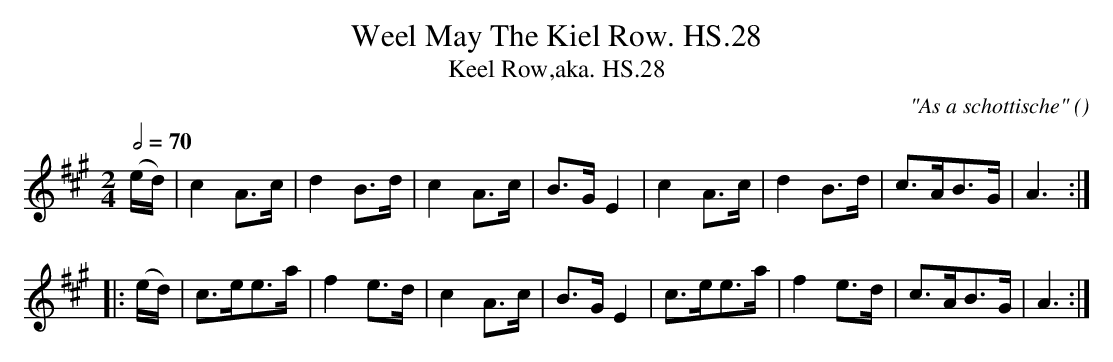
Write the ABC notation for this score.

X:1
T:Weel May The Kiel Row. HS.28
T:Keel Row,aka. HS.28
M:2/4
L:1/8
Q:1/2=70
C:"As a schottische"
O:
K:A
(e/d/)|c2A>c|d2B>d|c2A>c|B>GE2|c2A>c|d2B>d|c>AB>G|A3:|
|:(e/d/)|c>ee>a|f2e>d|c2A>c|B>GE2|c>ee>a|f2e>d|c>AB>G|A3:|
